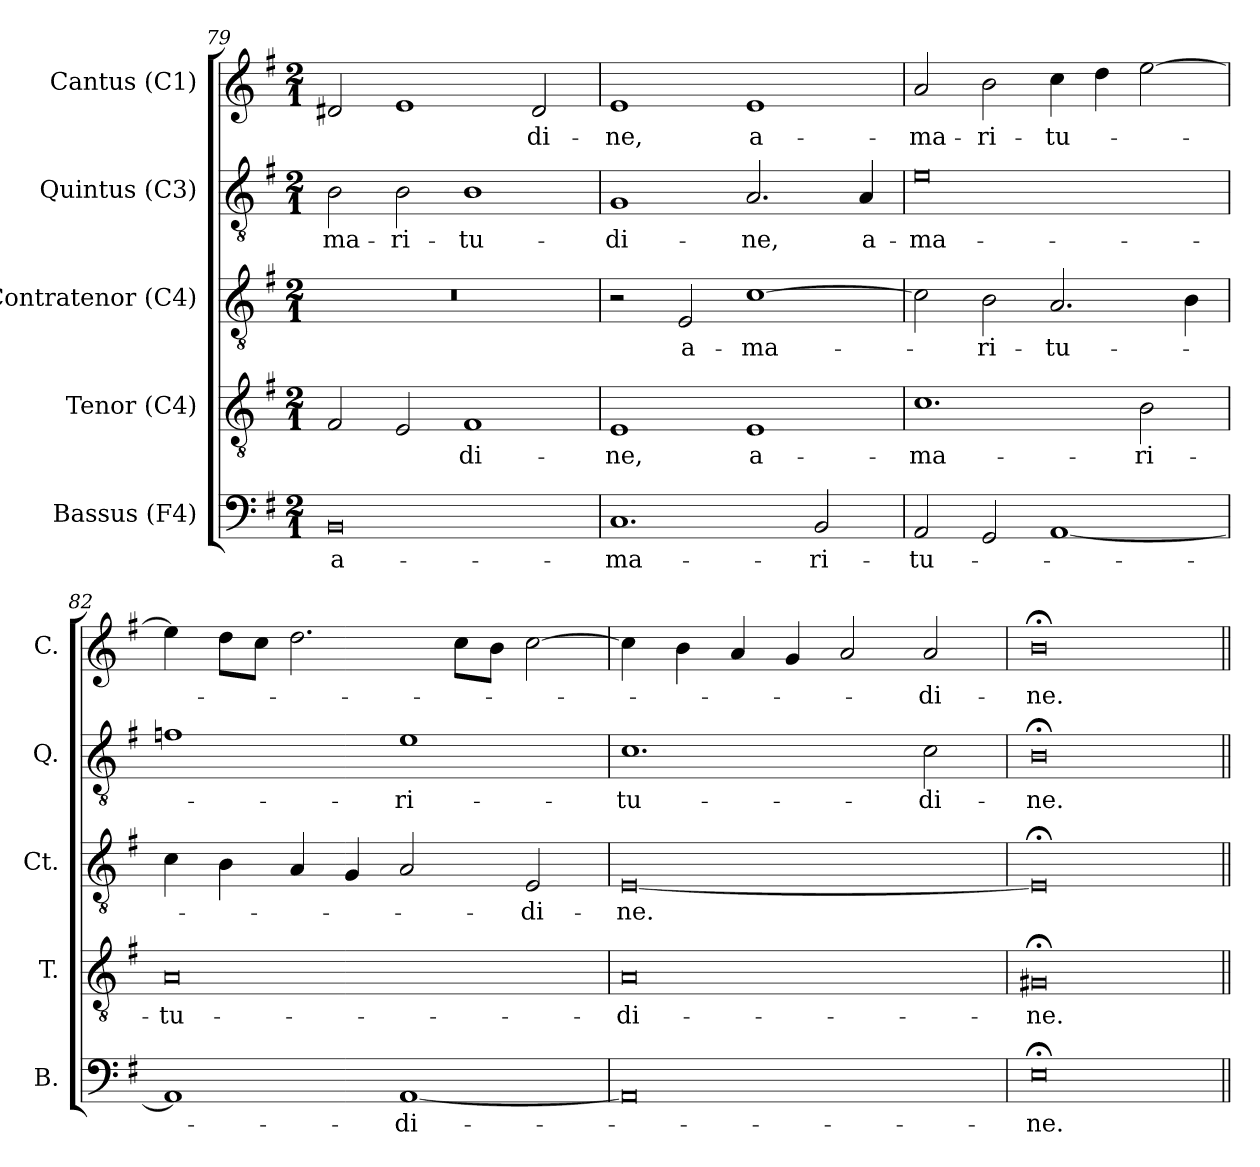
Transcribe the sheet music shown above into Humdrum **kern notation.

**kern	**text	**kern	**text	**kern	**text	**kern	**text	**kern	**text
*part5	*part5	*part4	*part4	*part3	*part3	*part2	*part2	*part1	*part1
*staff5	*staff5	*staff4	*staff4	*staff3	*staff3	*staff2	*staff2	*staff1	*staff1
*I"Bassus (F4)	*	*I"Tenor (C4)	*	*I"Contratenor (C4)	*	*I"Quintus (C3)	*	*I"Cantus (C1)	*
*I'B.	*	*I'T.	*	*I'Ct.	*	*I'Q.	*	*I'C.	*
*clefF4	*	*clefGv2	*	*clefGv2	*	*clefGv2	*	*clefG2	*
*	*	*	*	*ITrd7c12	*	*	*	*	*
*k[f#]	*	*k[f#]	*	*k[f#]	*	*k[f#]	*	*k[f#]	*
*G:	*	*G:	*	*G:	*	*G:	*	*G:	*
*M2/1	*	*M2/1	*	*M2/1	*	*M2/1	*	*M2/1	*
=79	=79	=79	=79	=79	=79	=79	=79	=79	=79
!	!LO:LY:b:color=#000000	!	!	!LO:N:vis=1	!	!	!	!	!
!	!	!	!	!	!	!	!LO:LY:b:color=#000000	!	!
0BBi	a-	2F#i/	.	0r	.	2Bi\	-ma-	2d#Xi/	.
!	!	!	!	!	!	!	!LO:LY:b:color=#000000	!	!
.	.	2Ei/	.	.	.	2Bi\	-ri-	1ei	.
!	!	!	!LO:LY:b:color=#000000	!	!	!	!	!	!
!	!	!	!	!	!	!	!LO:LY:b:color=#000000	!	!
.	.	1F#i	-di-	.	.	1Bi	-tu-	.	.
!	!	!	!	!	!	!	!	!	!LO:LY:b:color=#000000
.	.	.	.	.	.	.	.	2d#i/	-di-
=80	=80	=80	=80	=80	=80	=80	=80	=80	=80
!	!LO:LY:b:color=#000000	!	!	!	!	!	!	!	!
!	!	!	!LO:LY:b:color=#000000	!	!	!	!	!	!
!	!	!	!	!	!	!	!LO:LY:b:color=#000000	!	!
!	!	!	!	!	!	!	!	!	!LO:LY:b:color=#000000
1.Ci	-ma-	1Ei	-ne,	2r	.	1Gi	-di-	1ei	-ne,
!	!	!	!	!	!LO:LY:b:color=#000000	!	!	!	!
.	.	.	.	2EEi/	a-	.	.	.	.
!	!	!	!LO:LY:b:color=#000000	!	!	!	!	!	!
!	!	!	!	!	!LO:LY:b:color=#000000	!	!	!	!
!	!	!	!	!	!	!	!LO:LY:b:color=#000000	!	!
!	!	!	!	!	!	!	!	!	!LO:LY:b:color=#000000
.	.	1Ei	a-	[1Ci	-ma-	2.Ai/	-ne,	1ei	a-
!	!LO:LY:b:color=#000000	!	!	!	!	!	!	!	!
2BBi/	-ri-	.	.	.	.	.	.	.	.
!	!	!	!	!	!	!	!LO:LY:b:color=#000000	!	!
.	.	.	.	.	.	4Ai/	a-	.	.
=81	=81	=81	=81	=81	=81	=81	=81	=81	=81
!	!LO:LY:b:color=#000000	!	!	!	!	!	!	!	!
!	!	!	!LO:LY:b:color=#000000	!	!	!	!	!	!
!	!	!	!	!	!	!	!LO:LY:b:color=#000000	!	!
!	!	!	!	!	!	!	!	!	!LO:LY:b:color=#000000
2AAi/	-tu-	1.ci	-ma-	2Ci\]	.	0ei	-ma-	2ai/	-ma-
!	!	!	!	!	!LO:LY:b:color=#000000	!	!	!	!
!	!	!	!	!	!	!	!	!	!LO:LY:b:color=#000000
2GGi/	.	.	.	2BBi\	-ri-	.	.	2bi\	-ri-
!	!	!	!	!	!LO:LY:b:color=#000000	!	!	!	!
!	!	!	!	!	!	!	!	!	!LO:LY:b:color=#000000
[1AAi	.	.	.	2.AAi/	-tu-	.	.	4cci\	-tu-
.	.	.	.	.	.	.	.	4ddi\	.
!	!	!	!LO:LY:b:color=#000000	!	!	!	!	!	!
.	.	2Bi\	-ri-	.	.	.	.	[2eei\	.
.	.	.	.	4BBi\	.	.	.	.	.
=82	=82	=82	=82	=82	=82	=82	=82	=82	=82
!	!	!	!LO:LY:b:color=#000000	!	!	!	!	!	!
1AAi]	.	0Ai	-tu-	4Ci\	.	1fni	.	4eei\]	.
.	.	.	.	4BBi\	.	.	.	8ddi\L	.
.	.	.	.	.	.	.	.	8cci\J	.
.	.	.	.	4AAi/	.	.	.	2.ddi\	.
.	.	.	.	4GGi/	.	.	.	.	.
!	!LO:LY:b:color=#000000	!	!	!	!	!	!	!	!
!	!	!	!	!	!	!	!LO:LY:b:color=#000000	!	!
[1AAi	-di-	.	.	2AAi/	.	1ei	-ri-	.	.
.	.	.	.	.	.	.	.	8cci\L	.
.	.	.	.	.	.	.	.	8bi\J	.
!	!	!	!	!	!LO:LY:b:color=#000000	!	!	!	!
.	.	.	.	2EEi/	-di-	.	.	[2cci\	.
!!LO:LB:g=z
=83	=83	=83	=83	=83	=83	=83	=83	=83	=83
!	!	!	!LO:LY:b:color=#000000	!	!	!	!	!	!
!	!	!	!	!	!LO:LY:b:color=#000000	!	!	!	!
!	!	!	!	!	!	!	!LO:LY:b:color=#000000	!	!
0AAi]	.	0Ai	-di-	[0EEi	-ne.	1.ci	-tu-	4cci\]	.
.	.	.	.	.	.	.	.	4bi\	.
.	.	.	.	.	.	.	.	4ai/	.
.	.	.	.	.	.	.	.	4gi/	.
.	.	.	.	.	.	.	.	2ai/	.
!	!	!	!	!	!	!	!LO:LY:b:color=#000000	!	!
!	!	!	!	!	!	!	!	!	!LO:LY:b:color=#000000
.	.	.	.	.	.	2ci\	-di-	2ai/	-di-
=84	=84	=84	=84	=84	=84	=84	=84	=84	=84
!	!LO:LY:b:color=#000000	!	!	!	!	!	!	!	!
!	!	!	!LO:LY:b:color=#000000	!	!	!	!	!	!
!	!	!	!	!	!	!	!LO:LY:b:color=#000000	!	!
!	!	!	!	!	!	!	!	!	!LO:LY:b:color=#000000
0E;i	-ne.	0G#X;i	-ne.	0EE;i]	.	0B;i	-ne.	0b;i	-ne.
=||	=||	=||	=||	=||	=||	=||	=||	=||	=||
*-	*-	*-	*-	*-	*-	*-	*-	*-	*-
